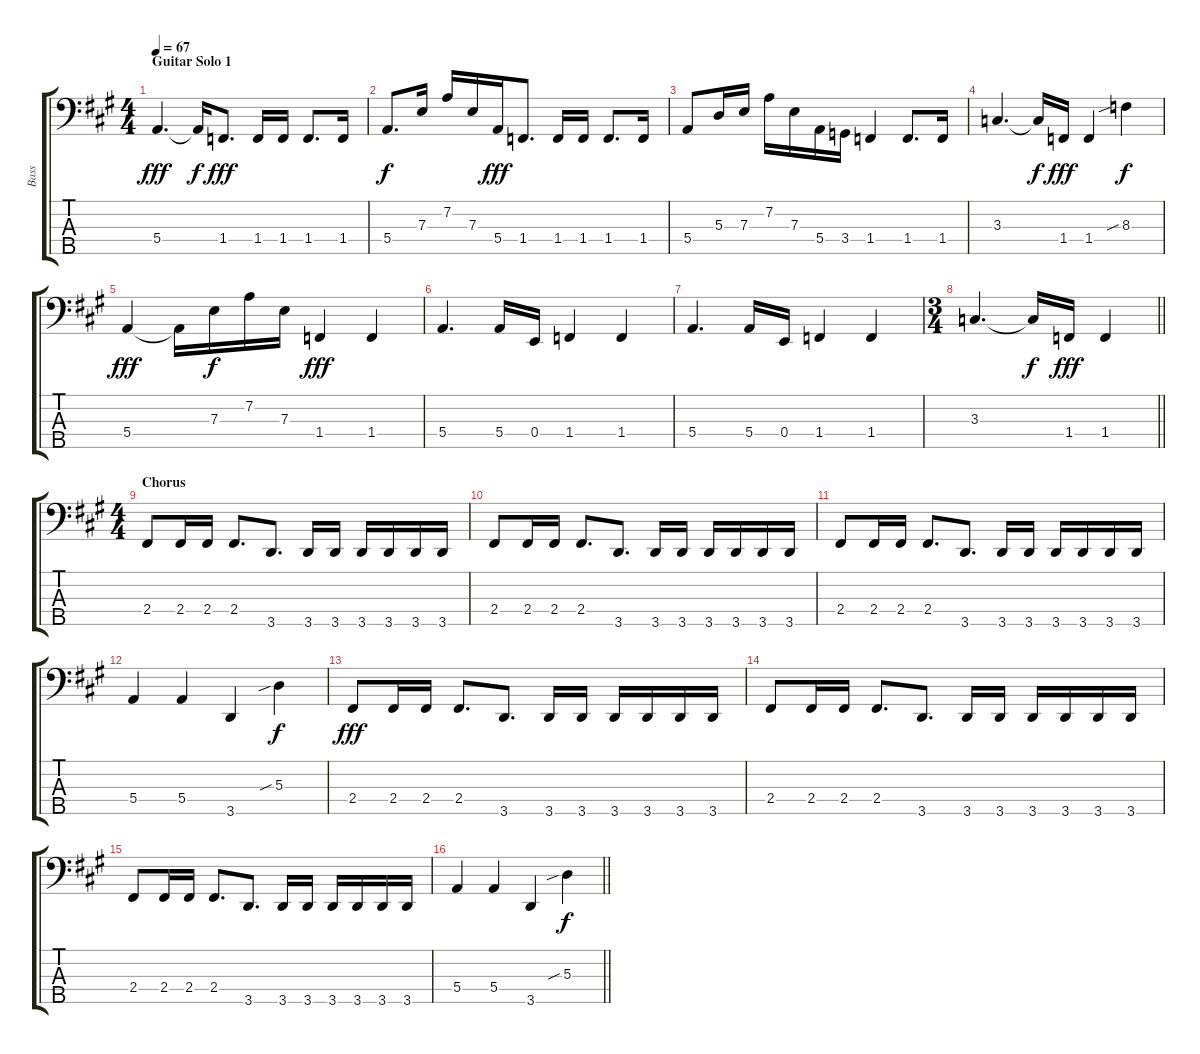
\track ("Bass" "Bass") {instrument electricbassfinger}
\staff {score tabs}
\tuning (G2 D2 A1 E1 B0) {hide}
\ts (4 4)
\section ("" "Guitar Solo 1")
\tempo 67
\clef f4
\ks a
5.4.4{d dy fff} 5.4{t}.16{dy f} 1.4.8{d dy fff} 1.4.16 1.4.16 1.4.8{d} 1.4.16 |
5.4.8{d dy f} 7.3.16 7.2.16 7.3.16 5.4.16{dy fff} 1.4.8{d} 1.4.16 1.4.16 1.4.8{d} 1.4.16 |
5.4.8 5.3.16 7.3.16 7.2.16 7.3.16 5.4.16 3.4.16 1.4.4 1.4.8{d} 1.4.16 |
3.3.4{d} 3.3{t}.16{dy f} 1.4.16{dy fff} 1.4.4 8.3{sib}.4{dy f} |
5.4.4{dy fff} 5.4{t}.16 7.3.16{dy f} 7.2.16 7.3.16 1.4.4{dy fff} 1.4.4 |
5.4.4{d} 5.4.16 0.4.16 1.4.4 1.4.4 |
5.4.4{d} 5.4.16 0.4.16 1.4.4 1.4.4 |
\ts (3 4)
\barLineRight lightlight
3.3.4{d} 3.3{t}.16{dy f} 1.4.16{dy fff} 1.4.4 |
\ts (4 4)
\section ("" "Chorus")
2.4.8 2.4.16 2.4.16 2.4.8{d} 3.5.8{d} 3.5.16 3.5.16 3.5.16 3.5.16 3.5.16 3.5.16 |
2.4.8 2.4.16 2.4.16 2.4.8{d} 3.5.8{d} 3.5.16 3.5.16 3.5.16 3.5.16 3.5.16 3.5.16 |
2.4.8 2.4.16 2.4.16 2.4.8{d} 3.5.8{d} 3.5.16 3.5.16 3.5.16 3.5.16 3.5.16 3.5.16 |
5.4.4 5.4.4 3.5.4 5.3{sib}.4{dy f} |
2.4.8{dy fff} 2.4.16 2.4.16 2.4.8{d} 3.5.8{d} 3.5.16 3.5.16 3.5.16 3.5.16 3.5.16 3.5.16 |
2.4.8 2.4.16 2.4.16 2.4.8{d} 3.5.8{d} 3.5.16 3.5.16 3.5.16 3.5.16 3.5.16 3.5.16 |
2.4.8 2.4.16 2.4.16 2.4.8{d} 3.5.8{d} 3.5.16 3.5.16 3.5.16 3.5.16 3.5.16 3.5.16 |
\barLineRight lightlight
5.4.4 5.4.4 3.5.4 5.3{sib}.4{dy f}
